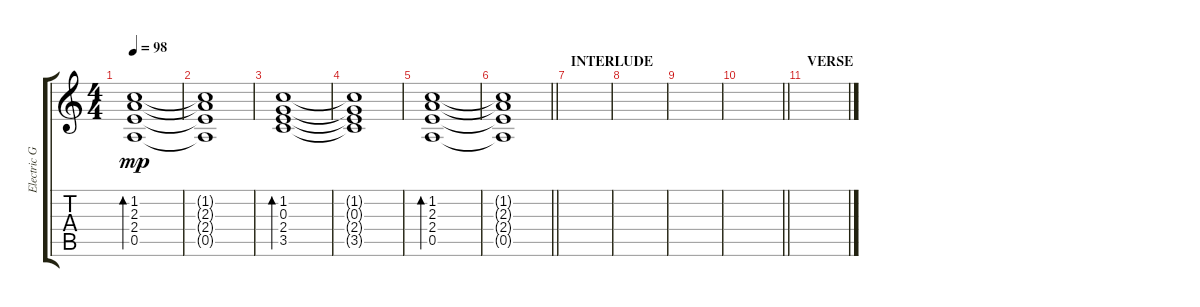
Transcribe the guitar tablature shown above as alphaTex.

\track ("Electric Guitar #2" "Electric G") {instrument electricguitarjazz}
\staff {score tabs}
\tuning (E4 B3 G3 D3 A2 E2) {hide}
\ts (4 4)
\tempo 98
\clef g2
\ks c
(1.2 2.3 2.4 0.5).1{bd 120 dy mp} |
(1.2{t} 2.3{t} 2.4{t} 0.5{t}).1 |
(1.2 0.3 2.4 3.5).1{bd 120} |
(1.2{t} 0.3{t} 2.4{t} 3.5{t}).1 |
(1.2 2.3 2.4 0.5).1{bd 120} |
\barLineRight lightlight
(1.2{t} 2.3{t} 2.4{t} 0.5{t}).1 |
\section ("" "INTERLUDE")
|
|
|
\barLineRight lightlight
|
\section ("" "VERSE")
